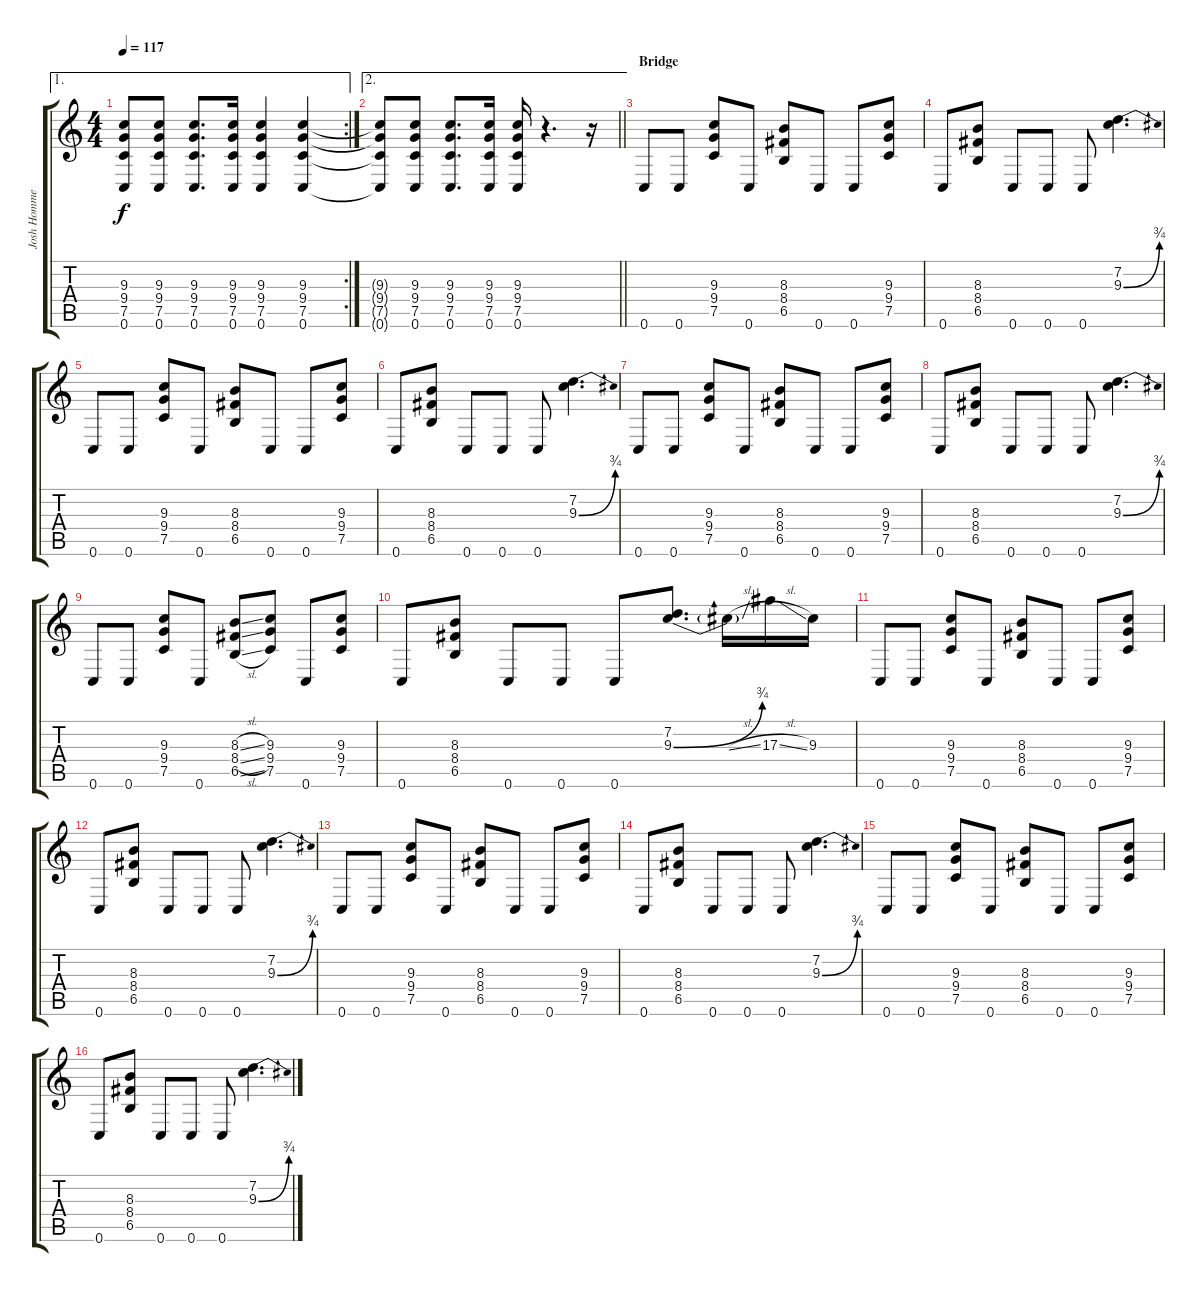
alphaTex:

\track ("Josh Homme" "Josh Homme") {instrument distortionguitar}
\staff {score tabs}
\tuning (C4 G3 Eb3 Bb2 F2 C2) {hide}
\ae 1
\rc 2
\ts (4 4)
\tempo 117
\clef g2
\ks c
(9.3{t} 9.4{t} 7.5{t} 0.6{t}).8{dy f} (9.3 9.4 7.5 0.6).8 (9.3 9.4 7.5 0.6).8{d} (9.3 9.4 7.5 0.6).16 (9.3 9.4 7.5 0.6).4 (9.3 9.4 7.5 0.6).4 |
\ae 2
\barLineRight lightlight
(9.3{t} 9.4{t} 7.5{t} 0.6{t}).8 (9.3 9.4 7.5 0.6).8 (9.3 9.4 7.5 0.6).8{d} (9.3 9.4 7.5 0.6).16 (9.3 9.4 7.5 0.6).16 r.4{d} r.16 |
\section ("" "Bridge")
0.6.8 0.6.8 (9.3 9.4 7.5).8 0.6.8 (8.3 8.4 6.5).8 0.6.8 0.6.8 (9.3 9.4 7.5).8 |
0.6.8 (8.3 8.4 6.5).8 0.6.8 0.6.8 0.6.8 (7.2 9.3{be (bend 0 0 60 3)}).4{d} |
0.6.8 0.6.8 (9.3 9.4 7.5).8 0.6.8 (8.3 8.4 6.5).8 0.6.8 0.6.8 (9.3 9.4 7.5).8 |
0.6.8 (8.3 8.4 6.5).8 0.6.8 0.6.8 0.6.8 (7.2 9.3{be (bend 0 0 60 3)}).4{d} |
0.6.8 0.6.8 (9.3 9.4 7.5).8 0.6.8 (8.3 8.4 6.5).8 0.6.8 0.6.8 (9.3 9.4 7.5).8 |
0.6.8 (8.3 8.4 6.5).8 0.6.8 0.6.8 0.6.8 (7.2 9.3{be (bend 0 0 60 3)}).4{d} |
0.6.8 0.6.8 (9.3 9.4 7.5).8 0.6.8 (8.3{sl} 8.4{sl} 6.5{sl}).8 (9.3 9.4 7.5).8 0.6.8 (9.3 9.4 7.5).8 |
0.6.8 (8.3 8.4 6.5).8 0.6.8 0.6.8 0.6.8 (7.2 9.3{be (bend 0 0 60 3)}).8{d} 9.3{sl t}.16 17.3{sl}.16 9.3.16 |
0.6.8 0.6.8 (9.3 9.4 7.5).8 0.6.8 (8.3 8.4 6.5).8 0.6.8 0.6.8 (9.3 9.4 7.5).8 |
0.6.8 (8.3 8.4 6.5).8 0.6.8 0.6.8 0.6.8 (7.2 9.3{be (bend 0 0 60 3)}).4{d} |
0.6.8 0.6.8 (9.3 9.4 7.5).8 0.6.8 (8.3 8.4 6.5).8 0.6.8 0.6.8 (9.3 9.4 7.5).8 |
0.6.8 (8.3 8.4 6.5).8 0.6.8 0.6.8 0.6.8 (7.2 9.3{be (bend 0 0 60 3)}).4{d} |
0.6.8 0.6.8 (9.3 9.4 7.5).8 0.6.8 (8.3 8.4 6.5).8 0.6.8 0.6.8 (9.3 9.4 7.5).8 |
0.6.8 (8.3 8.4 6.5).8 0.6.8 0.6.8 0.6.8 (7.2 9.3{be (bend 0 0 60 3)}).4{d}
